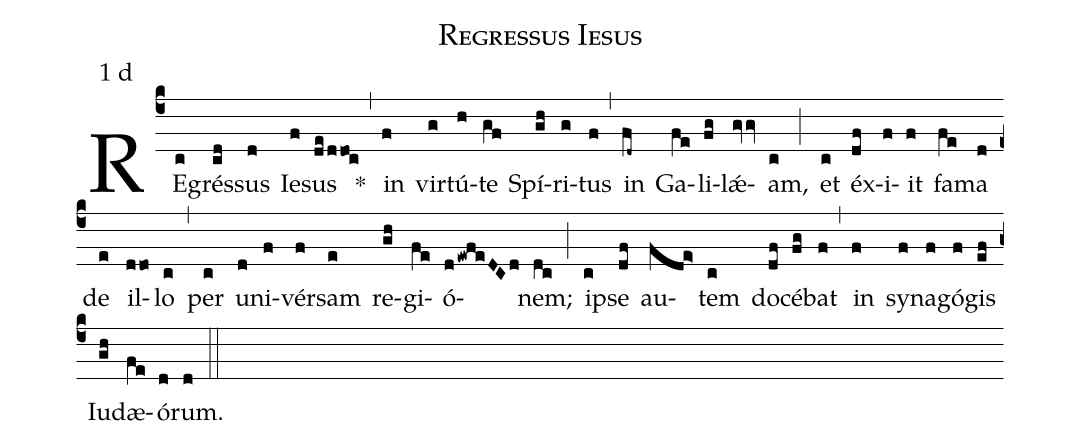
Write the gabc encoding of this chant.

name:Regressus Iesus;
office-part:Antiphona;
mode:1;
annotation: 1 d;
%%
(c4)
RE(c)grés(cd)sus(d) Ie(f)sus(de/ddoc) *(,)
in(f) vir(g)tú(h)te(gf) Spí(gh)ri(g)tus(f) (,)
in(fd~) Ga(fe)li(fg)lǽ(gvv)am,(c) (;)
et(c) éx(df)i(f)it(f) fa(fe)ma(d) de(e) il(ddo)lo(c) (,)
per(c) u(d)ni(f)vér(f)sam(e) re(gh)gi(fe)ó(dewfeDCd)nem;(dc) (;)
i(c)pse(df) au(fde>)tem(c) do(df)cé(fg)bat(f) (,)
in(f) sy(f)na(f)gó(f)gis(ef) Iu(gh)dæ(fe)ó(d)rum.(d) (::)
